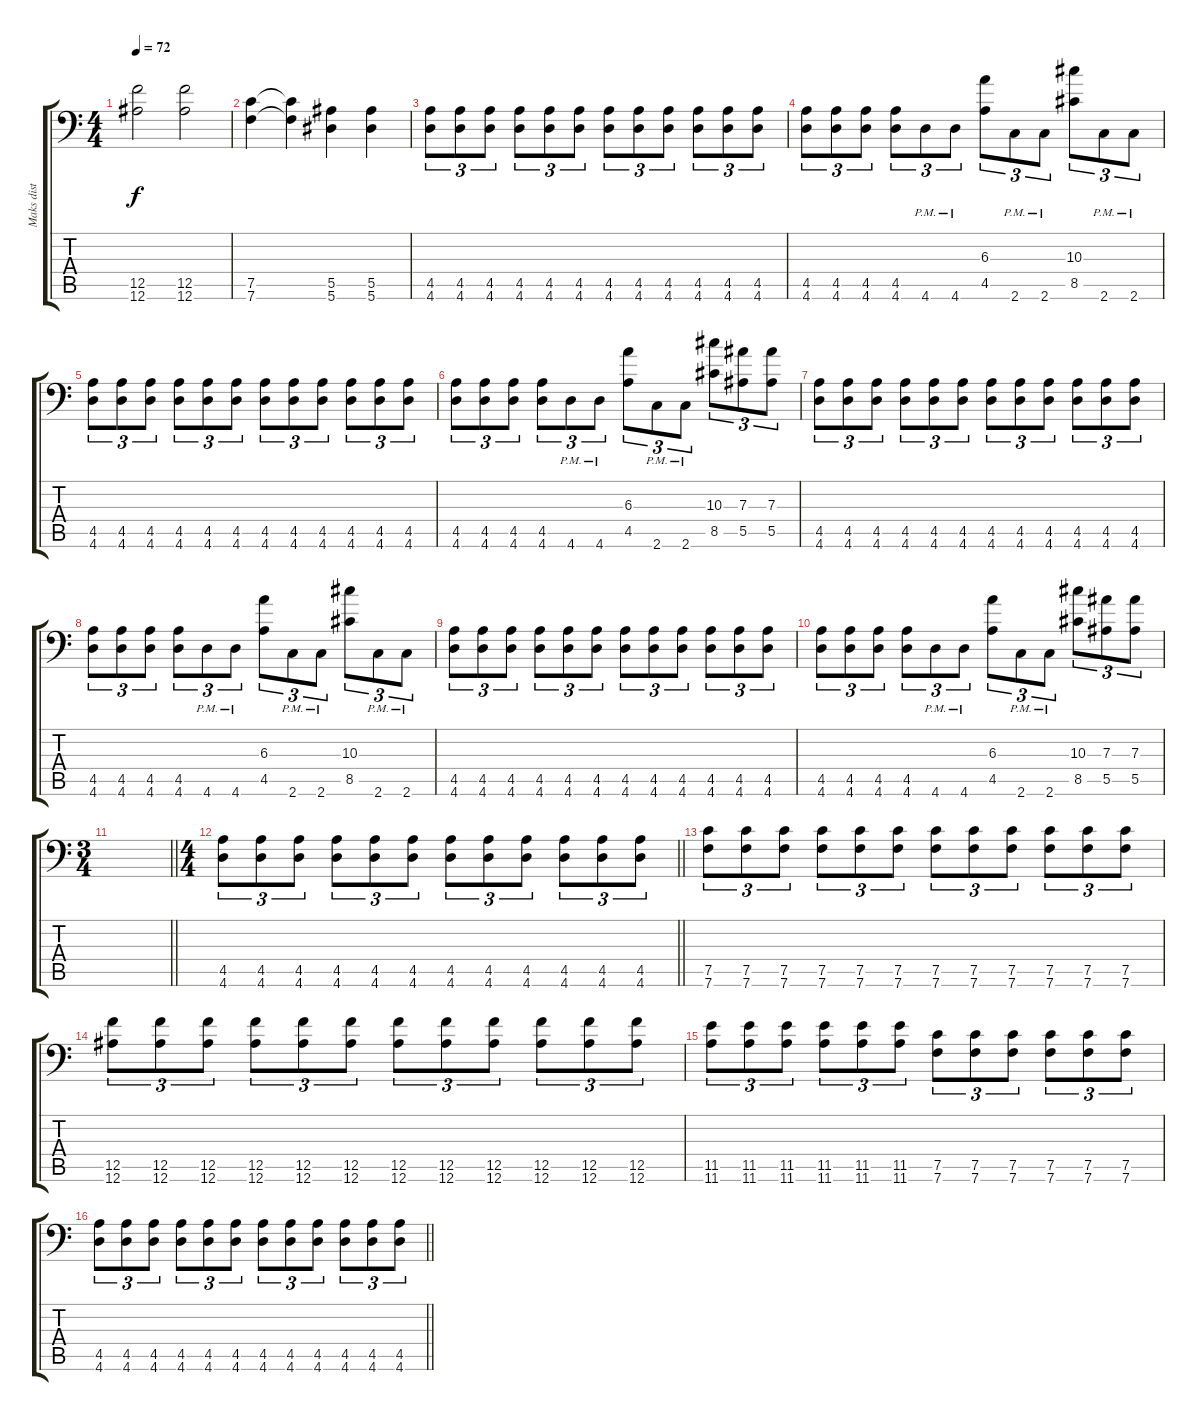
\track ("Maks dist" "Maks dist") {instrument overdrivenguitar}
\staff {score tabs}
\tuning (C4 G3 Eb3 Bb2 F2 Bb1) {hide}
\ts (4 4)
\tempo 72
\clef f4
\ks c
(12.5 12.6).2{dy f} (12.5 12.6).2 |
(7.5 7.6).4 (7.5{t} 7.6{t}).4 (5.5 5.6).4 (5.5 5.6).4 |
(4.5 4.6).8{tu (3 2)} (4.5 4.6).8{tu (3 2)} (4.5 4.6).8{tu (3 2)} (4.5 4.6).8{tu (3 2)} (4.5 4.6).8{tu (3 2)} (4.5 4.6).8{tu (3 2)} (4.5 4.6).8{tu (3 2)} (4.5 4.6).8{tu (3 2)} (4.5 4.6).8{tu (3 2)} (4.5 4.6).8{tu (3 2)} (4.5 4.6).8{tu (3 2)} (4.5 4.6).8{tu (3 2)} |
(4.5 4.6).8{tu (3 2)} (4.5 4.6).8{tu (3 2)} (4.5 4.6).8{tu (3 2)} (4.5 4.6).8{tu (3 2)} 4.6{pm}.8{tu (3 2)} 4.6{pm}.8{tu (3 2)} (6.3 4.5).8{tu (3 2)} 2.6{pm}.8{tu (3 2)} 2.6{pm}.8{tu (3 2)} (10.3 8.5).8{tu (3 2)} 2.6{pm}.8{tu (3 2)} 2.6{pm}.8{tu (3 2)} |
(4.5 4.6).8{tu (3 2)} (4.5 4.6).8{tu (3 2)} (4.5 4.6).8{tu (3 2)} (4.5 4.6).8{tu (3 2)} (4.5 4.6).8{tu (3 2)} (4.5 4.6).8{tu (3 2)} (4.5 4.6).8{tu (3 2)} (4.5 4.6).8{tu (3 2)} (4.5 4.6).8{tu (3 2)} (4.5 4.6).8{tu (3 2)} (4.5 4.6).8{tu (3 2)} (4.5 4.6).8{tu (3 2)} |
(4.5 4.6).8{tu (3 2)} (4.5 4.6).8{tu (3 2)} (4.5 4.6).8{tu (3 2)} (4.5 4.6).8{tu (3 2)} 4.6{pm}.8{tu (3 2)} 4.6{pm}.8{tu (3 2)} (6.3 4.5).8{tu (3 2)} 2.6{pm}.8{tu (3 2)} 2.6{pm}.8{tu (3 2)} (10.3 8.5).8{tu (3 2)} (7.3 5.5).8{tu (3 2)} (7.3 5.5).8{tu (3 2)} |
(4.5 4.6).8{tu (3 2)} (4.5 4.6).8{tu (3 2)} (4.5 4.6).8{tu (3 2)} (4.5 4.6).8{tu (3 2)} (4.5 4.6).8{tu (3 2)} (4.5 4.6).8{tu (3 2)} (4.5 4.6).8{tu (3 2)} (4.5 4.6).8{tu (3 2)} (4.5 4.6).8{tu (3 2)} (4.5 4.6).8{tu (3 2)} (4.5 4.6).8{tu (3 2)} (4.5 4.6).8{tu (3 2)} |
(4.5 4.6).8{tu (3 2)} (4.5 4.6).8{tu (3 2)} (4.5 4.6).8{tu (3 2)} (4.5 4.6).8{tu (3 2)} 4.6{pm}.8{tu (3 2)} 4.6{pm}.8{tu (3 2)} (6.3 4.5).8{tu (3 2)} 2.6{pm}.8{tu (3 2)} 2.6{pm}.8{tu (3 2)} (10.3 8.5).8{tu (3 2)} 2.6{pm}.8{tu (3 2)} 2.6{pm}.8{tu (3 2)} |
(4.5 4.6).8{tu (3 2)} (4.5 4.6).8{tu (3 2)} (4.5 4.6).8{tu (3 2)} (4.5 4.6).8{tu (3 2)} (4.5 4.6).8{tu (3 2)} (4.5 4.6).8{tu (3 2)} (4.5 4.6).8{tu (3 2)} (4.5 4.6).8{tu (3 2)} (4.5 4.6).8{tu (3 2)} (4.5 4.6).8{tu (3 2)} (4.5 4.6).8{tu (3 2)} (4.5 4.6).8{tu (3 2)} |
(4.5 4.6).8{tu (3 2)} (4.5 4.6).8{tu (3 2)} (4.5 4.6).8{tu (3 2)} (4.5 4.6).8{tu (3 2)} 4.6{pm}.8{tu (3 2)} 4.6{pm}.8{tu (3 2)} (6.3 4.5).8{tu (3 2)} 2.6{pm}.8{tu (3 2)} 2.6{pm}.8{tu (3 2)} (10.3 8.5).8{tu (3 2)} (7.3 5.5).8{tu (3 2)} (7.3 5.5).8{tu (3 2)} |
\ts (3 4)
\barLineRight lightlight
|
\ts (4 4)
\barLineRight lightlight
(4.5 4.6).8{tu (3 2)} (4.5 4.6).8{tu (3 2)} (4.5 4.6).8{tu (3 2)} (4.5 4.6).8{tu (3 2)} (4.5 4.6).8{tu (3 2)} (4.5 4.6).8{tu (3 2)} (4.5 4.6).8{tu (3 2)} (4.5 4.6).8{tu (3 2)} (4.5 4.6).8{tu (3 2)} (4.5 4.6).8{tu (3 2)} (4.5 4.6).8{tu (3 2)} (4.5 4.6).8{tu (3 2)} |
(7.5 7.6).8{tu (3 2)} (7.5 7.6).8{tu (3 2)} (7.5 7.6).8{tu (3 2)} (7.5 7.6).8{tu (3 2)} (7.5 7.6).8{tu (3 2)} (7.5 7.6).8{tu (3 2)} (7.5 7.6).8{tu (3 2)} (7.5 7.6).8{tu (3 2)} (7.5 7.6).8{tu (3 2)} (7.5 7.6).8{tu (3 2)} (7.5 7.6).8{tu (3 2)} (7.5 7.6).8{tu (3 2)} |
(12.5 12.6).8{tu (3 2)} (12.5 12.6).8{tu (3 2)} (12.5 12.6).8{tu (3 2)} (12.5 12.6).8{tu (3 2)} (12.5 12.6).8{tu (3 2)} (12.5 12.6).8{tu (3 2)} (12.5 12.6).8{tu (3 2)} (12.5 12.6).8{tu (3 2)} (12.5 12.6).8{tu (3 2)} (12.5 12.6).8{tu (3 2)} (12.5 12.6).8{tu (3 2)} (12.5 12.6).8{tu (3 2)} |
(11.5 11.6).8{tu (3 2)} (11.5 11.6).8{tu (3 2)} (11.5 11.6).8{tu (3 2)} (11.5 11.6).8{tu (3 2)} (11.5 11.6).8{tu (3 2)} (11.5 11.6).8{tu (3 2)} (7.5 7.6).8{tu (3 2)} (7.5 7.6).8{tu (3 2)} (7.5 7.6).8{tu (3 2)} (7.5 7.6).8{tu (3 2)} (7.5 7.6).8{tu (3 2)} (7.5 7.6).8{tu (3 2)} |
\barLineRight lightlight
(4.5 4.6).8{tu (3 2)} (4.5 4.6).8{tu (3 2)} (4.5 4.6).8{tu (3 2)} (4.5 4.6).8{tu (3 2)} (4.5 4.6).8{tu (3 2)} (4.5 4.6).8{tu (3 2)} (4.5 4.6).8{tu (3 2)} (4.5 4.6).8{tu (3 2)} (4.5 4.6).8{tu (3 2)} (4.5 4.6).8{tu (3 2)} (4.5 4.6).8{tu (3 2)} (4.5 4.6).8{tu (3 2)}
